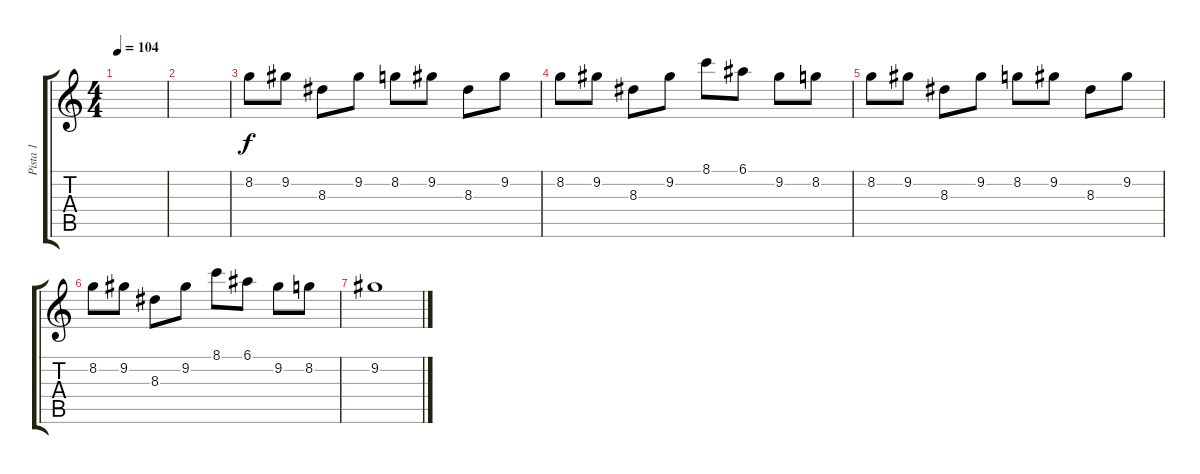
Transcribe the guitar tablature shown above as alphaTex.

\track ("Pista 1" "Pista 1") {instrument overdrivenguitar}
\staff {score tabs}
\tuning (E4 B3 G3 D3 A2 E2) {hide}
\ts (4 4)
\tempo 104
\clef g2
\ks c
|
|
8.2.8 9.2.8 8.3.8 9.2.8 8.2.8 9.2.8 8.3.8 9.2.8 |
8.2.8 9.2.8 8.3.8 9.2.8 8.1.8 6.1.8 9.2.8 8.2.8 |
8.2.8 9.2.8 8.3.8 9.2.8 8.2.8 9.2.8 8.3.8 9.2.8 |
8.2.8 9.2.8 8.3.8 9.2.8 8.1.8 6.1.8 9.2.8 8.2.8 |
9.2.1{volume 0}
